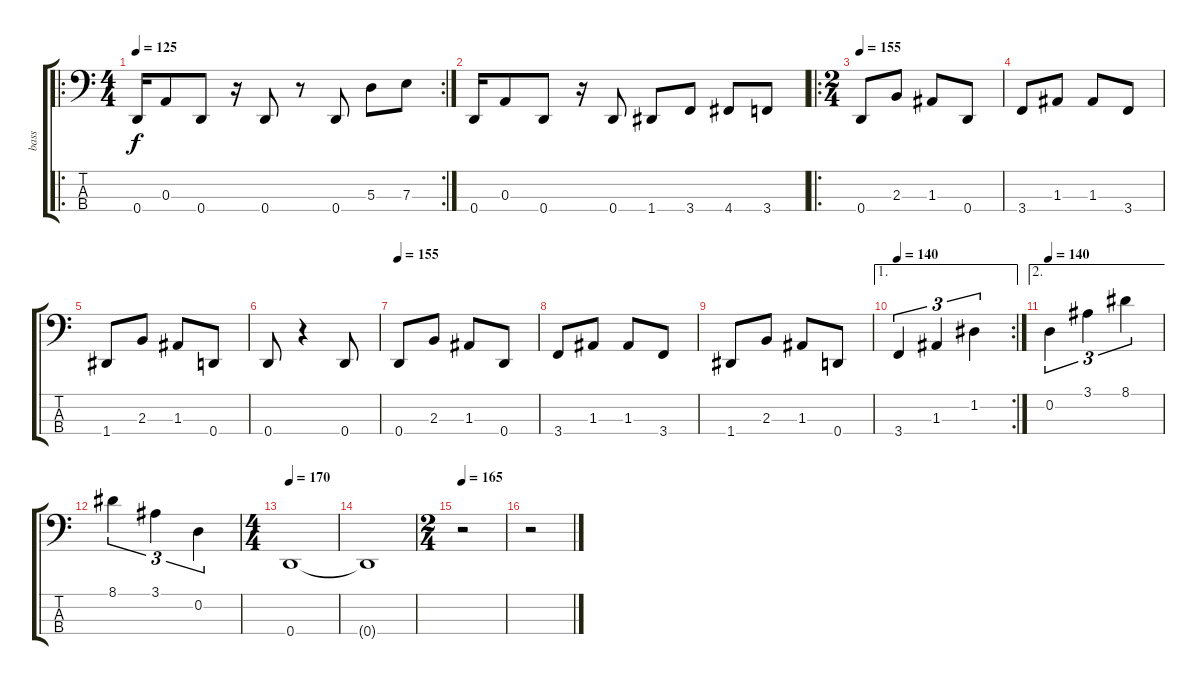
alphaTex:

\track ("bass" "bass") {instrument electricbassfinger}
\staff {score tabs}
\tuning (G2 D2 A1 D1) {hide}
\ro
\rc 2
\ts (4 4)
\tempo 125
\clef f4
\ks c
0.4.16{dy f} 0.3.8 0.4.8 r.16 0.4.8 r.8 0.4.8 5.3.8 7.3.8 |
0.4.16 0.3.8 0.4.8 r.16 0.4.8 1.4.8 3.4.8 4.4.8 3.4.8 |
\ro
\ts (2 4)
\tempo 155
0.4.8 2.3.8 1.3.8 0.4.8 |
3.4.8 1.3.8 1.3.8 3.4.8 |
1.4.8 2.3.8 1.3.8 0.4.8 |
0.4.8 r.4 0.4.8 |
\tempo 155
0.4.8 2.3.8 1.3.8 0.4.8 |
3.4.8 1.3.8 1.3.8 3.4.8 |
1.4.8 2.3.8 1.3.8 0.4.8 |
\ae 1
\rc 2
\tempo 140
3.4.4{tu (3 2)} 1.3.4{tu (3 2)} 1.2.4{tu (3 2)} |
\ae 2
\tempo 140
0.2.4{tu (3 2)} 3.1.4{tu (3 2)} 8.1.4{tu (3 2)} |
8.1.4{tu (3 2)} 3.1.4{tu (3 2)} 0.2.4{tu (3 2)} |
\ts (4 4)
\tempo 170
0.4.1 |
0.4{t}.1 |
\ts (2 4)
\tempo 165
r.2 |
r.2
